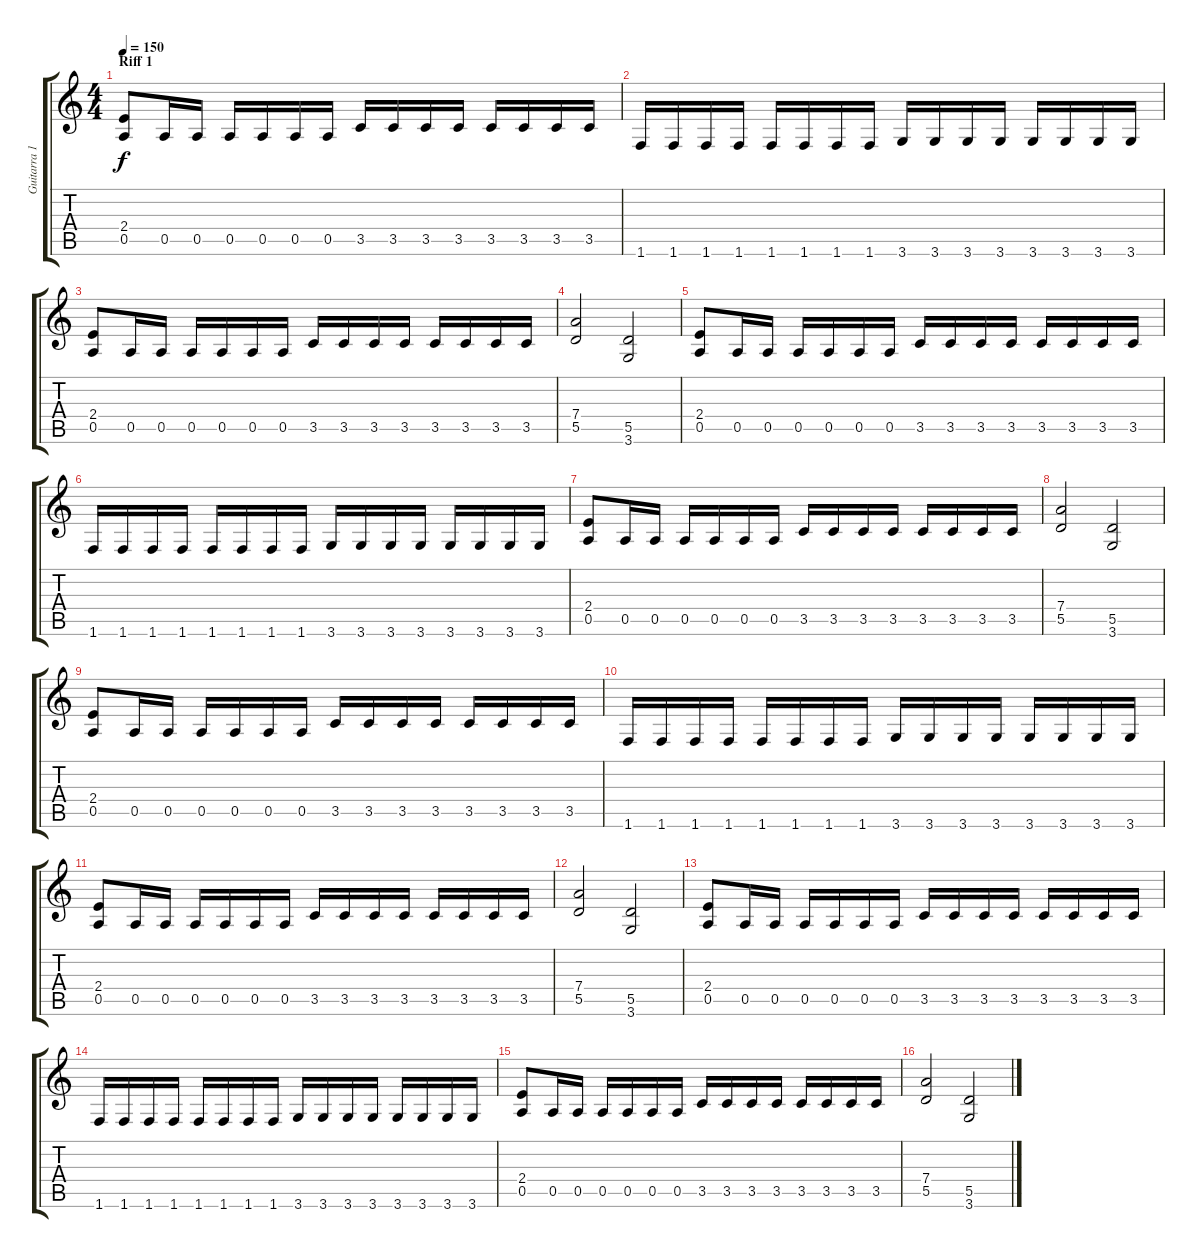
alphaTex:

\track ("Guitarra 1" "Guitarra 1") {instrument distortionguitar}
\staff {score tabs}
\tuning (E4 B3 G3 D3 A2 E2) {hide}
\ts (4 4)
\section ("" "Riff 1")
\tempo 150
\clef g2
\ks c
(2.4 0.5).8{dy f} 0.5.16 0.5.16 0.5.16 0.5.16 0.5.16 0.5.16 3.5.16 3.5.16 3.5.16 3.5.16 3.5.16 3.5.16 3.5.16 3.5.16 |
1.6.16 1.6.16 1.6.16 1.6.16 1.6.16 1.6.16 1.6.16 1.6.16 3.6.16 3.6.16 3.6.16 3.6.16 3.6.16 3.6.16 3.6.16 3.6.16 |
(2.4 0.5).8 0.5.16 0.5.16 0.5.16 0.5.16 0.5.16 0.5.16 3.5.16 3.5.16 3.5.16 3.5.16 3.5.16 3.5.16 3.5.16 3.5.16 |
(7.4 5.5).2 (5.5 3.6).2 |
(2.4 0.5).8 0.5.16 0.5.16 0.5.16 0.5.16 0.5.16 0.5.16 3.5.16 3.5.16 3.5.16 3.5.16 3.5.16 3.5.16 3.5.16 3.5.16 |
1.6.16 1.6.16 1.6.16 1.6.16 1.6.16 1.6.16 1.6.16 1.6.16 3.6.16 3.6.16 3.6.16 3.6.16 3.6.16 3.6.16 3.6.16 3.6.16 |
(2.4 0.5).8 0.5.16 0.5.16 0.5.16 0.5.16 0.5.16 0.5.16 3.5.16 3.5.16 3.5.16 3.5.16 3.5.16 3.5.16 3.5.16 3.5.16 |
(7.4 5.5).2 (5.5 3.6).2 |
(2.4 0.5).8 0.5.16 0.5.16 0.5.16 0.5.16 0.5.16 0.5.16 3.5.16 3.5.16 3.5.16 3.5.16 3.5.16 3.5.16 3.5.16 3.5.16 |
1.6.16 1.6.16 1.6.16 1.6.16 1.6.16 1.6.16 1.6.16 1.6.16 3.6.16 3.6.16 3.6.16 3.6.16 3.6.16 3.6.16 3.6.16 3.6.16 |
(2.4 0.5).8 0.5.16 0.5.16 0.5.16 0.5.16 0.5.16 0.5.16 3.5.16 3.5.16 3.5.16 3.5.16 3.5.16 3.5.16 3.5.16 3.5.16 |
(7.4 5.5).2 (5.5 3.6).2 |
(2.4 0.5).8 0.5.16 0.5.16 0.5.16 0.5.16 0.5.16 0.5.16 3.5.16 3.5.16 3.5.16 3.5.16 3.5.16 3.5.16 3.5.16 3.5.16 |
1.6.16 1.6.16 1.6.16 1.6.16 1.6.16 1.6.16 1.6.16 1.6.16 3.6.16 3.6.16 3.6.16 3.6.16 3.6.16 3.6.16 3.6.16 3.6.16 |
(2.4 0.5).8 0.5.16 0.5.16 0.5.16 0.5.16 0.5.16 0.5.16 3.5.16 3.5.16 3.5.16 3.5.16 3.5.16 3.5.16 3.5.16 3.5.16 |
(7.4 5.5).2 (5.5 3.6).2
